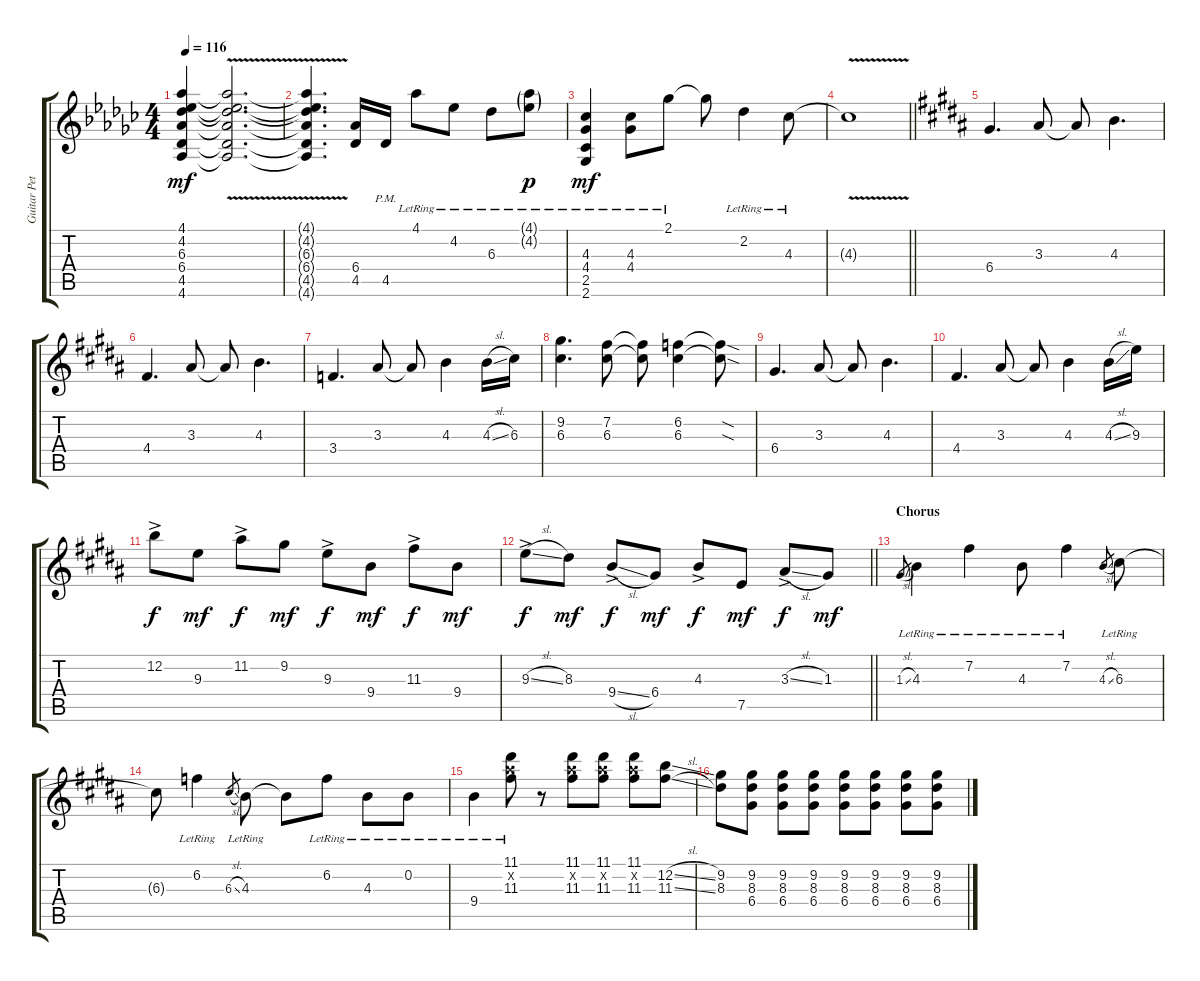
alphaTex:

\track ("Guitar Petrucci" "Guitar Pet") {instrument distortionguitar}
\staff {score tabs}
\tuning (E4 B3 G3 D3 A2 E2) {hide}
\ts (4 4)
\tempo 116
\clef g2
\ks gb
(4.1 4.2 6.3 6.4 4.5 4.6).4{dy mf} (4.1{v t} 4.2{v t} 6.3{v t} 6.4{v t} 4.5{v t} 4.6{v t}).2{d} |
(4.1{v t} 4.2{v t} 6.3{v t} 6.4{v t} 4.5{v t} 4.6{v t}).4{d} (6.4 4.5).16 4.5{pm}.16 4.1{lr}.8 4.2{lr}.8 6.3{lr}.8 (4.1{g lr} 4.2{g lr}).8{dy p} |
(4.3{lr} 4.4{lr} 2.5{lr} 2.6{lr}).4{dy mf} (4.3{lr} 4.4{lr}).8 2.1{lr}.8 2.1{t}.8 2.2{lr}.4 4.3{lr}.8 |
\barLineRight lightlight
4.3{v t}.1 |
\ks b
6.4.4{d} 3.3.8 3.3{t}.8 4.3.4{d} |
\ks g#minor
4.4.4{d} 3.3.8 3.3{t}.8 4.3.4{d} |
3.4.4{d} 3.3.8 3.3{t}.8 4.3.4 4.3{sl}.16 6.3.16 |
(9.2 6.3).4{d} (7.2 6.3).8 (7.2{t} 6.3{t}).8 (6.2 6.3).4 (6.2{sod t} 6.3{sod t}).8 |
\ks b
6.4.4{d} 3.3.8 3.3{t}.8 4.3.4{d} |
\ks g#minor
4.4.4{d} 3.3.8 3.3{t}.8 4.3.4 4.3{sl}.16 9.3.16 |
12.2{ac}.8{dy f} 9.3.8{dy mf} 11.2{ac}.8{dy f} 9.2.8{dy mf} 9.3{ac}.8{dy f} 9.4.8{dy mf} 11.3{ac}.8{dy f} 9.4.8{dy mf} |
\barLineRight lightlight
\ks b
9.3{sl ac}.8{dy f} 8.3.8{dy mf} 9.4{sl ac}.8{dy f} 6.4.8{dy mf} 4.3{ac}.8{dy f} 7.5.8{dy mf} 3.3{sl ac}.8{dy f} 1.3.8{dy mf} |
\section ("" "Chorus")
\ks g#minor
1.3{sl}.8{gr} 4.3{lr}.4 7.2{lr}.4 4.3{lr}.8 7.2{lr}.4 4.3{sl}.8{gr} 6.3{lr}.8 |
6.3{t}.8 6.2{lr}.4 6.3{sl}.8{gr} 4.3{lr}.8 4.3{t}.8 6.2{lr}.8 4.3{lr}.8 0.2{lr}.8 |
\ks b
9.4{lr}.4 (11.1{lr} 11.2{x} 11.3{lr}).8 r.8 (11.1 11.2{x} 11.3).8 (11.1 11.2{x} 11.3).8 (11.1 11.2{x} 11.3).8 (12.2{sl} 11.3{sl}).8 |
\ks g#minor
(9.2 8.3).8 (9.2 8.3 6.4).8 (9.2 8.3 6.4).8 (9.2 8.3 6.4).8 (9.2 8.3 6.4).8 (9.2 8.3 6.4).8 (9.2 8.3 6.4).8 (9.2 8.3 6.4).8
